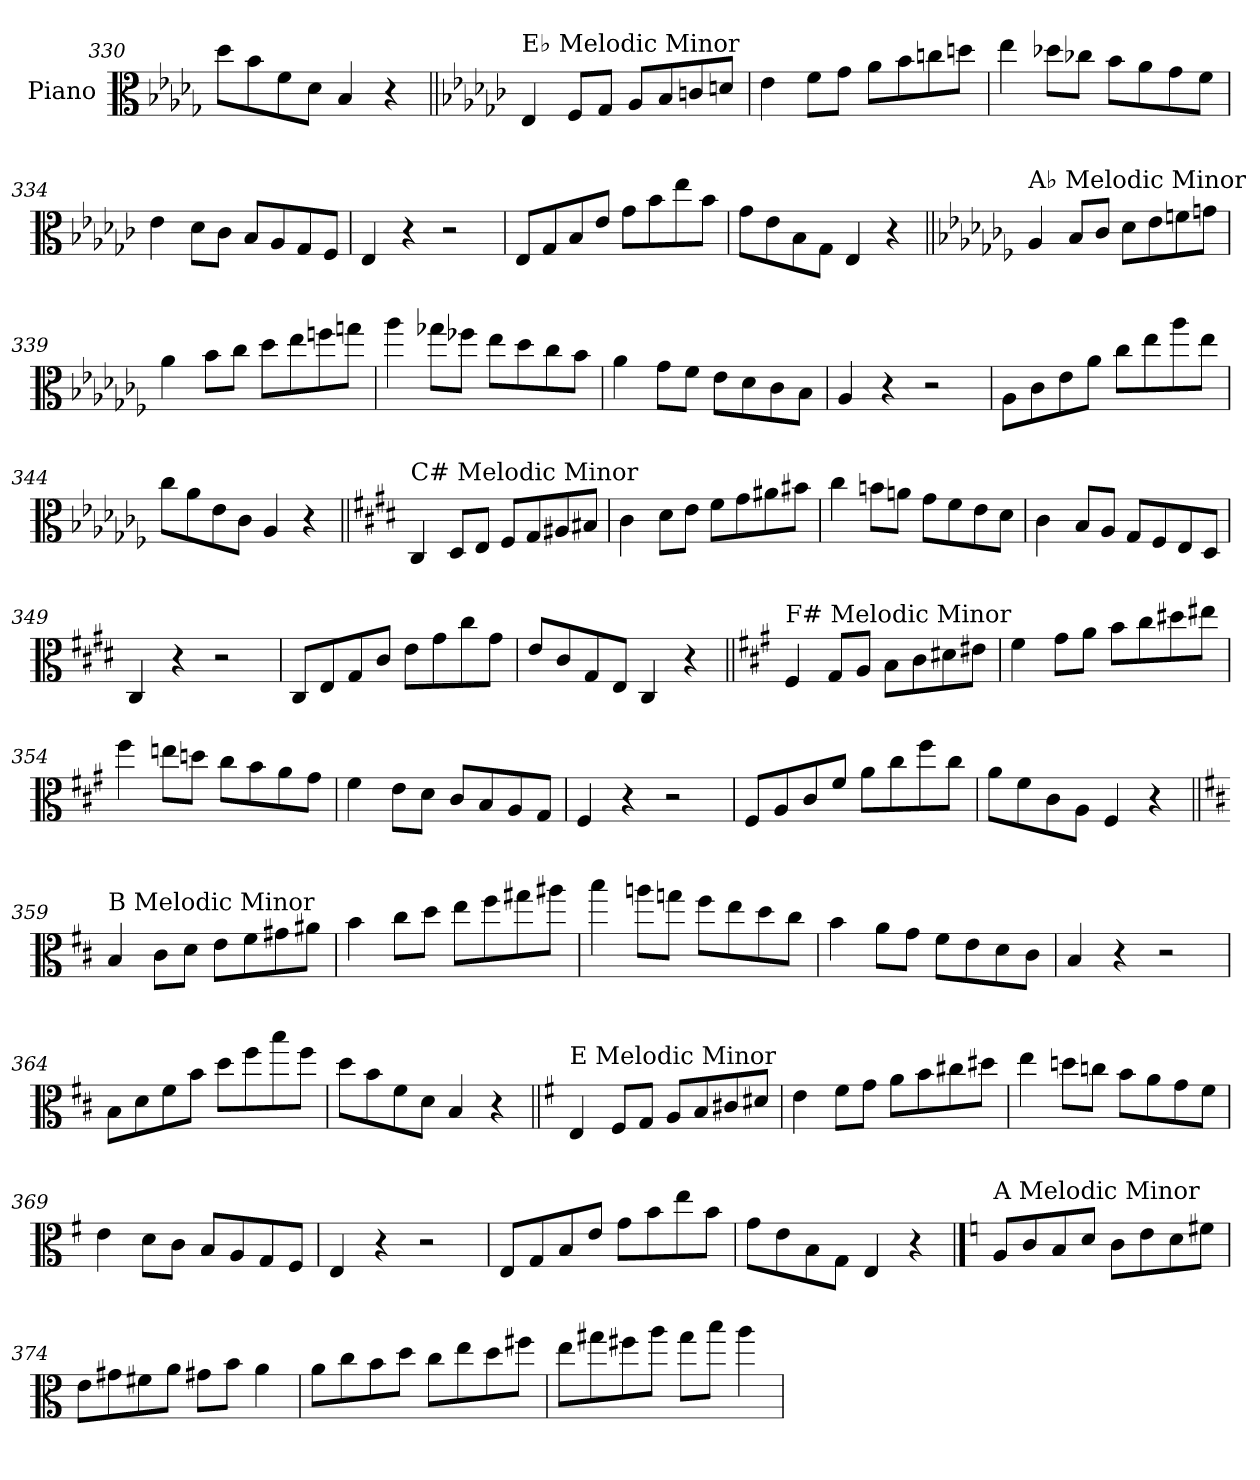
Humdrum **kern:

**kern
*part1
*staff1
*I"Piano
*I'Pno.
*clefC3
*k[b-e-a-d-g-]
=330
8dd-\L
8b-\
8f\
8d-\J
4B-/
4r
!!LO:LB:g=z
=331||
*k[b-e-a-d-g-c-]
!LO:TX:a:t=E♭ Melodic Minor
4E-/
8F/L
8G-/J
8A-/L
8B-/
8cn/
8dn/J
=332
4e-\
8f\L
8g-\J
8a-\L
8b-\
8ccn\
8ddn\J
=333
4ee-\
8dd-X\L
8cc-X\J
8b-\L
8a-\
8g-\
8f\J
=334
4e-\
8d-\L
8c-\J
8B-/L
8A-/
8G-/
8F/J
=335
4E-/
4r
2r
=336
8E-/L
8G-/
8B-/
8e-/J
8g-\L
8b-\
8ee-\
8b-\J
=337
8g-\L
8e-\
8B-\
8G-\J
4E-/
4r
!!LO:LB:g=z
=338||
*k[b-e-a-d-g-c-f-]
!LO:TX:a:t=A♭ Melodic Minor
4A-/
8B-/L
8c-/J
8d-\L
8e-\
8fn\
8gn\J
=339
4a-\
8b-\L
8cc-\J
8dd-\L
8ee-\
8ffn\
8ggn\J
=340
4aa-\
8gg-X\L
8ff-X\J
8ee-\L
8dd-\
8cc-\
8b-\J
=341
4a-\
8g-\L
8f-\J
8e-\L
8d-\
8c-\
8B-\J
=342
4A-/
4r
2r
=343
8A-\L
8c-\
8e-\
8a-\J
8cc-\L
8ee-\
8aa-\
8ee-\J
=344
8cc-\L
8a-\
8e-\
8c-\J
4A-/
4r
!!LO:LB:g=z
=345||
*k[f#c#g#d#]
!LO:TX:a:t=C# Melodic Minor
4C#/
8D#/L
8E/J
8F#/L
8G#/
8A#X/
8B#X/J
=346
4c#\
8d#\L
8e\J
8f#\L
8g#\
8a#X\
8b#X\J
=347
4cc#\
8bn\L
8an\J
8g#\L
8f#\
8e\
8d#\J
=348
4c#\
8B/L
8A/J
8G#/L
8F#/
8E/
8D#/J
=349
4C#/
4r
2r
=350
8C#/L
8E/
8G#/
8c#/J
8e\L
8g#\
8cc#\
8g#\J
=351
8e/L
8c#/
8G#/
8E/J
4C#/
4r
!!LO:LB:g=z
=352||
*k[f#c#g#]
!LO:TX:a:t=F# Melodic Minor
4F#/
8G#/L
8A/J
8B\L
8c#\
8d#X\
8e#X\J
=353
4f#\
8g#\L
8a\J
8b\L
8cc#\
8dd#X\
8ee#X\J
=354
4ff#\
8een\L
8ddn\J
8cc#\L
8b\
8a\
8g#\J
=355
4f#\
8e\L
8d\J
8c#/L
8B/
8A/
8G#/J
=356
4F#/
4r
2r
=357
8F#/L
8A/
8c#/
8f#/J
8a\L
8cc#\
8ff#\
8cc#\J
=358
8a\L
8f#\
8c#\
8A\J
4F#/
4r
!!LO:LB:g=z
=359||
*k[f#c#]
!LO:TX:a:t=B Melodic Minor
4B/
8c#\L
8d\J
8e\L
8f#\
8g#X\
8a#X\J
=360
4b\
8cc#\L
8dd\J
8ee\L
8ff#\
8gg#X\
8aa#X\J
=361
4bb\
8aan\L
8ggn\J
8ff#\L
8ee\
8dd\
8cc#\J
=362
4b\
8a\L
8g\J
8f#\L
8e\
8d\
8c#\J
=363
4B/
4r
2r
=364
8B\L
8d\
8f#\
8b\J
8dd\L
8ff#\
8bb\
8ff#\J
=365
8dd\L
8b\
8f#\
8d\J
4B/
4r
!!LO:LB:g=z
=366||
*k[f#]
!LO:TX:a:t=E Melodic Minor
4E/
8F#/L
8G/J
8A/L
8B/
8c#X/
8d#X/J
=367
4e\
8f#\L
8g\J
8a\L
8b\
8cc#X\
8dd#X\J
=368
4ee\
8ddn\L
8ccn\J
8b\L
8a\
8g\
8f#\J
=369
4e\
8d\L
8c\J
8B/L
8A/
8G/
8F#/J
=370
4E/
4r
2r
=371
8E/L
8G/
8B/
8e/J
8g\L
8b\
8ee\
8b\J
=372
8g\L
8e\
8B\
8G\J
4E/
4r
!!LO:PB:g=z
==373
*k[]
!LO:TX:a:t=A Melodic Minor
8A/L
8c/
8B/
8d/J
8c\L
8e\
8d\
8f#X\J
=374
8e\L
8g#X\
8f#X\
8a\J
8g#X\L
8b\J
4a\
=375
8a\L
8cc\
8b\
8dd\J
8cc\L
8ee\
8dd\
8ff#X\J
=376
8ee\L
8gg#X\
8ff#X\
8aa\J
8gg#\L
8bb\J
4aa\
=
*-
